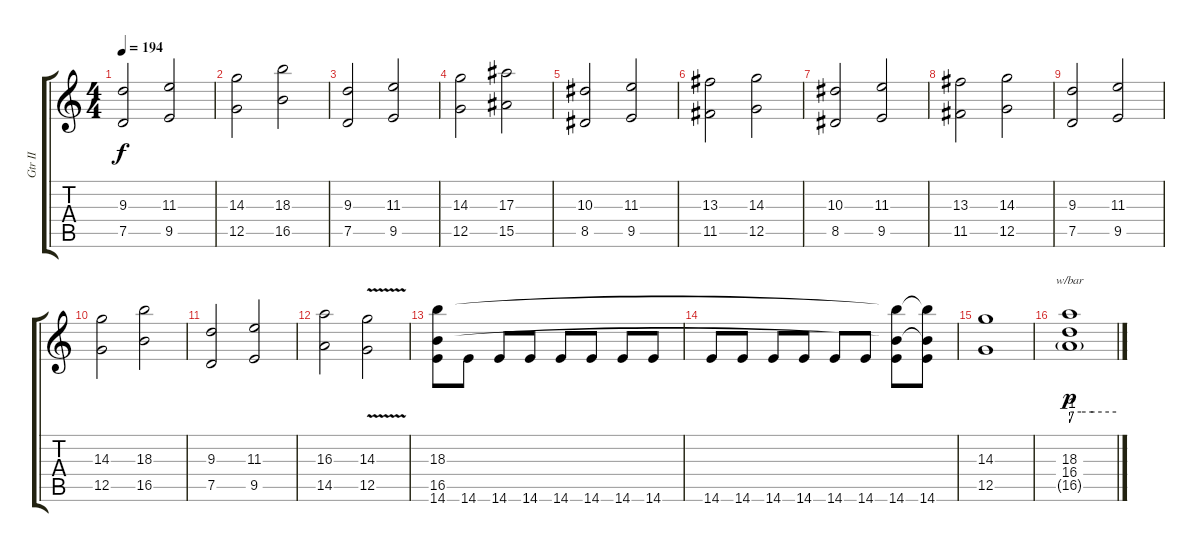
\track ("Gtr II" "Gtr II") {instrument overdrivenguitar}
\staff {score tabs}
\tuning (D4 A3 F3 C3 G2 D2) {hide}
\ts (4 4)
\tempo 194
\clef g2
\ks c
(9.3 7.5).2{dy f} (11.3 9.5).2 |
(14.3 12.5).2 (18.3 16.5).2 |
(9.3 7.5).2 (11.3 9.5).2 |
(14.3 12.5).2 (17.3 15.5).2 |
(10.3 8.5).2 (11.3 9.5).2 |
(13.3 11.5).2 (14.3 12.5).2 |
(10.3 8.5).2 (11.3 9.5).2 |
(13.3 11.5).2 (14.3 12.5).2 |
(9.3 7.5).2 (11.3 9.5).2 |
(14.3 12.5).2 (18.3 16.5).2 |
(9.3 7.5).2 (11.3 9.5).2 |
(16.3 14.5).2 (14.3{v} 12.5{v}).2 |
(18.3 16.5 14.6).8{volume 15 balance 12} 14.6.8 14.6.8 14.6.8 14.6.8 14.6.8 14.6.8 14.6.8 |
14.6.8 14.6.8 14.6.8 14.6.8 14.6.8 14.6.8 (18.3{t} 16.5{t} 14.6).8 (18.3{t} 16.5{t} 14.6).8 |
(14.3 12.5).1 |
(18.3 16.4 16.5{g}).1{tbe (custom default 0 -4 5 0 15 0 30 0 60 0) dy p}
